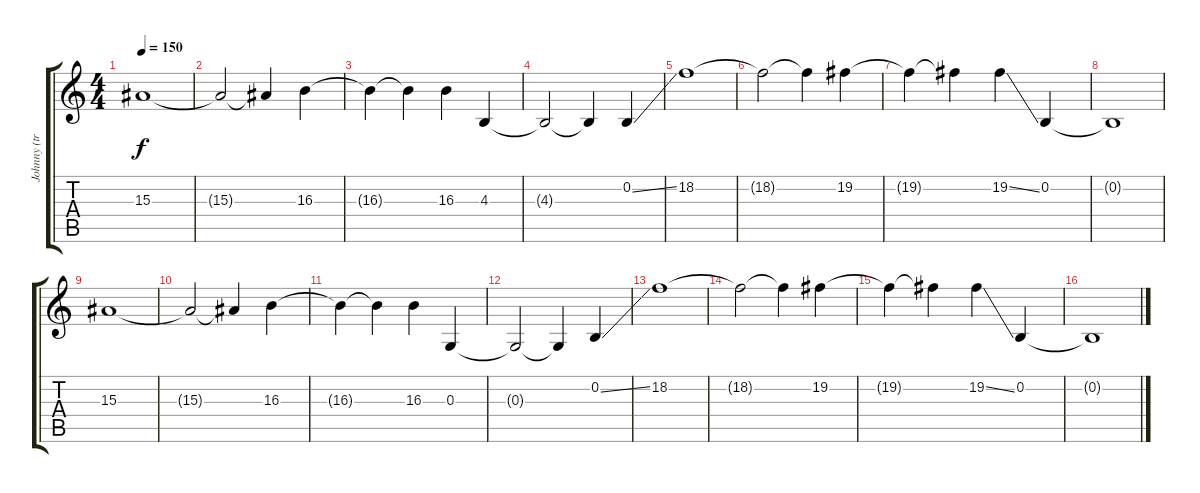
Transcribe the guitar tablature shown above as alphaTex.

\track ("Johnny (trompeta)" "Johnny (tr") {instrument trumpet}
\staff {score tabs}
\tuning (E4 B3 G3 D3 A2 E2) {hide}
\ts (4 4)
\tempo 150
\clef g2
\ks c
15.3.1{dy f} |
15.3{t}.2 15.3{t}.4 16.3.4 |
16.3{t}.4 16.3{t}.4 16.3.4 4.3.4 |
4.3{t}.2 4.3{t}.4 0.2{ss}.4 |
18.2.1 |
18.2{t}.2 18.2{t}.4 19.2.4 |
19.2{t}.4 19.2{t}.4 19.2{ss}.4 0.2.4 |
0.2{t}.1 |
15.3.1 |
15.3{t}.2 15.3{t}.4 16.3.4 |
16.3{t}.4 16.3{t}.4 16.3.4 0.3.4 |
0.3{t}.2 0.3{t}.4 0.2{ss}.4 |
18.2.1 |
18.2{t}.2 18.2{t}.4 19.2.4 |
19.2{t}.4 19.2{t}.4 19.2{ss}.4 0.2.4 |
0.2{t}.1
